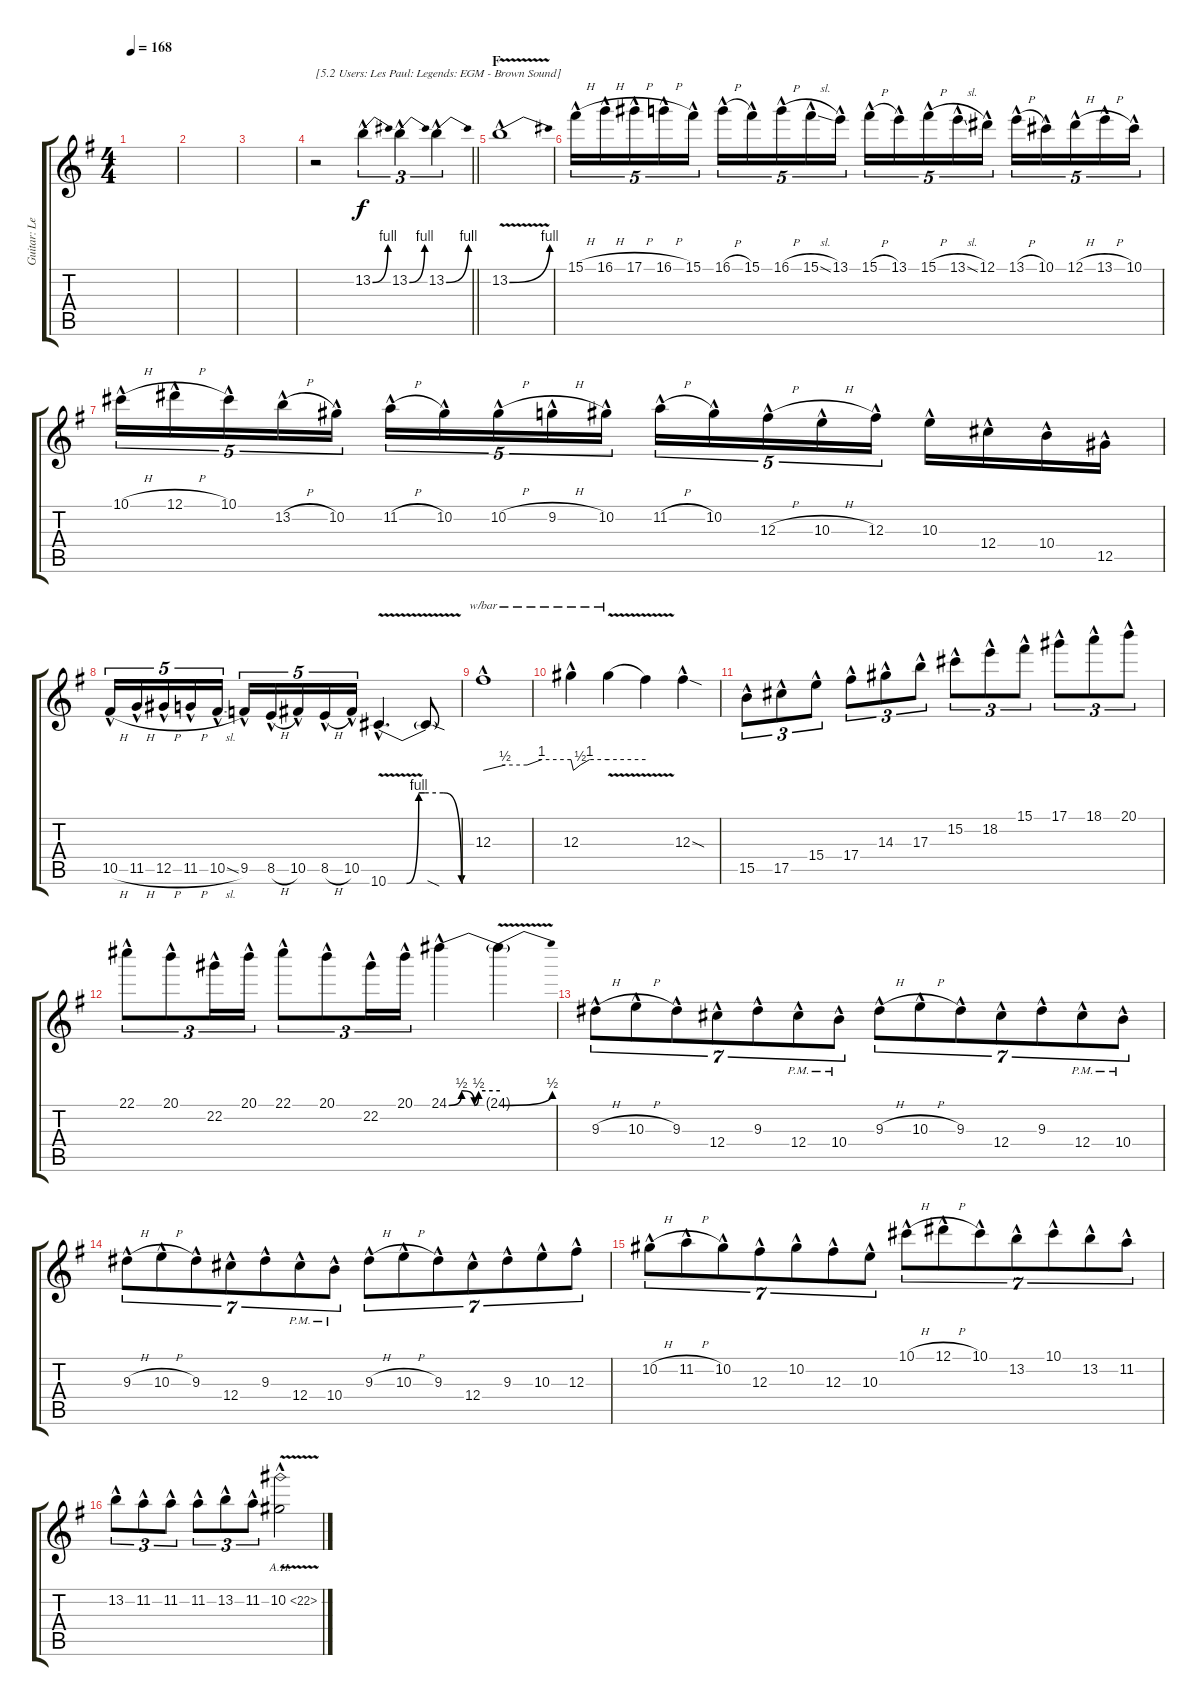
\track ("Guitar: Lead" "Guitar: Le") {instrument overdrivenguitar}
\staff {score tabs}
\tuning (Eb4 Bb3 Gb3 Db3 Ab2 Eb2) {hide}
\ts (4 4)
\tempo 168
\clef g2
\ks g
|
|
|
\barLineRight lightlight
r.2{txt "[5.2 Users: Les Paul: Legends: EGM - Brown Sound]" volume 16 balance 4} 13.2{be (bend 0 0 60 4) hac}.4{tu (3 2)} 13.2{be (bend 0 0 60 4) hac}.4{tu (3 2)} 13.2{be (bend 0 0 60 4) hac}.4{tu (3 2)} |
\section ("" "F")
13.2{be (bend 0 0 60 4) v hac}.1 |
15.1{h hac}.16{tu (5 4)} 16.1{h hac}.16{tu (5 4)} 17.1{h hac}.16{tu (5 4)} 16.1{h hac}.16{tu (5 4)} 15.1{hac}.16{tu (5 4)} 16.1{h hac}.16{tu (5 4)} 15.1{hac}.16{tu (5 4)} 16.1{h hac}.16{tu (5 4)} 15.1{sl hac}.16{tu (5 4)} 13.1{hac}.16{tu (5 4)} 15.1{h hac}.16{tu (5 4)} 13.1{hac}.16{tu (5 4)} 15.1{h hac}.16{tu (5 4)} 13.1{sl hac}.16{tu (5 4)} 12.1{hac}.16{tu (5 4)} 13.1{h hac}.16{tu (5 4)} 10.1{hac}.16{tu (5 4)} 12.1{h hac}.16{tu (5 4)} 13.1{h hac}.16{tu (5 4)} 10.1{hac}.16{tu (5 4)} |
10.1{h hac}.16{tu (5 4)} 12.1{h hac}.16{tu (5 4)} 10.1{hac}.16{tu (5 4)} 13.2{h hac}.16{tu (5 4)} 10.2{hac}.16{tu (5 4)} 11.2{h hac}.16{tu (5 4)} 10.2{hac}.16{tu (5 4)} 10.2{h hac}.16{tu (5 4)} 9.2{h hac}.16{tu (5 4)} 10.2{hac}.16{tu (5 4)} 11.2{h hac}.16{tu (5 4)} 10.2{hac}.16{tu (5 4)} 12.3{h hac}.16{tu (5 4)} 10.3{h hac}.16{tu (5 4)} 12.3{hac}.16{tu (5 4)} 10.3{hac}.16 12.4{hac}.16 10.4{hac}.16 12.5{hac}.16 |
10.5{h hac}.16{tu (5 4)} 11.5{h hac}.16{tu (5 4)} 12.5{h hac}.16{tu (5 4)} 11.5{h hac}.16{tu (5 4)} 10.5{sl hac}.16{tu (5 4)} 9.5{hac}.16{tu (5 4)} 8.5{h hac}.16{tu (5 4)} 10.5{hac}.16{tu (5 4)} 8.5{h hac}.16{tu (5 4)} 10.5{hac}.16{tu (5 4)} 10.6{be (custom 0 0 15 0 25 4 30 4 45 4 60 0) v hac}.4{d} 10.6{sod t}.8 |
12.3{hac}.1{tbe (custom default 0 0 15 2 30 2 40 4 60 4)} |
12.3{hac}.4{tbe (custom default 0 4 4 0 15 2 30 4 60 4)} 12.3{v t}.4{tbe (hold default 0 4 60 4)} 12.3{t}.4 12.3{sod hac}.4 |
15.5{hac}.8{tu (3 2)} 17.5{hac}.8{tu (3 2)} 15.4{hac}.8{tu (3 2)} 17.4{hac}.8{tu (3 2)} 14.3{hac}.8{tu (3 2)} 17.3{hac}.8{tu (3 2)} 15.2{hac}.8{tu (3 2)} 18.2{hac}.8{tu (3 2)} 15.1{hac}.8{tu (3 2)} 17.1{hac}.8{tu (3 2)} 18.1{hac}.8{tu (3 2)} 20.1{hac}.8{tu (3 2)} |
22.1{hac}.8{tu (3 2)} 20.1{hac}.8{tu (3 2)} 22.2{hac}.16{tu (3 2)} 20.1{hac}.16{tu (3 2)} 22.1{hac}.8{tu (3 2)} 20.1{hac}.8{tu (3 2)} 22.2{hac}.16{tu (3 2)} 20.1{hac}.16{tu (3 2)} 24.1{be (custom 0 0 15 2 30 0 35 2 60 2) hac}.4 24.1{be (bend 0 0 60 2) v t}.4 |
9.3{h hac}.8{tu (7 4)} 10.3{h hac}.8{tu (7 4)} 9.3{hac}.8{tu (7 4)} 12.4{hac}.8{tu (7 4)} 9.3{hac}.8{tu (7 4)} 12.4{hac pm}.8{tu (7 4)} 10.4{hac pm}.8{tu (7 4)} 9.3{h hac}.8{tu (7 4)} 10.3{h hac}.8{tu (7 4)} 9.3{hac}.8{tu (7 4)} 12.4{hac}.8{tu (7 4)} 9.3{hac}.8{tu (7 4)} 12.4{hac pm}.8{tu (7 4)} 10.4{hac pm}.8{tu (7 4)} |
9.3{h hac}.8{tu (7 4)} 10.3{h hac}.8{tu (7 4)} 9.3{hac}.8{tu (7 4)} 12.4{hac}.8{tu (7 4)} 9.3{hac}.8{tu (7 4)} 12.4{hac pm}.8{tu (7 4)} 10.4{hac pm}.8{tu (7 4)} 9.3{h hac}.8{tu (7 4)} 10.3{h hac}.8{tu (7 4)} 9.3{hac}.8{tu (7 4)} 12.4{hac}.8{tu (7 4)} 9.3{hac}.8{tu (7 4)} 10.3{hac}.8{tu (7 4)} 12.3{hac}.8{tu (7 4)} |
10.2{h hac}.8{tu (7 4)} 11.2{h hac}.8{tu (7 4)} 10.2{hac}.8{tu (7 4)} 12.3{hac}.8{tu (7 4)} 10.2{hac}.8{tu (7 4)} 12.3{hac}.8{tu (7 4)} 10.3{hac}.8{tu (7 4)} 10.1{h hac}.8{tu (7 4)} 12.1{h hac}.8{tu (7 4)} 10.1{hac}.8{tu (7 4)} 13.2{hac}.8{tu (7 4)} 10.1{hac}.8{tu (7 4)} 13.2{hac}.8{tu (7 4)} 11.2{hac}.8{tu (7 4)} |
13.2{hac}.8{tu (3 2)} 11.2{hac}.8{tu (3 2)} 11.2{hac}.8{tu (3 2)} 11.2{hac}.8{tu (3 2)} 13.2{hac}.8{tu (3 2)} 11.2{hac}.8{tu (3 2)} 10.2{ah 12 v hac}.2
